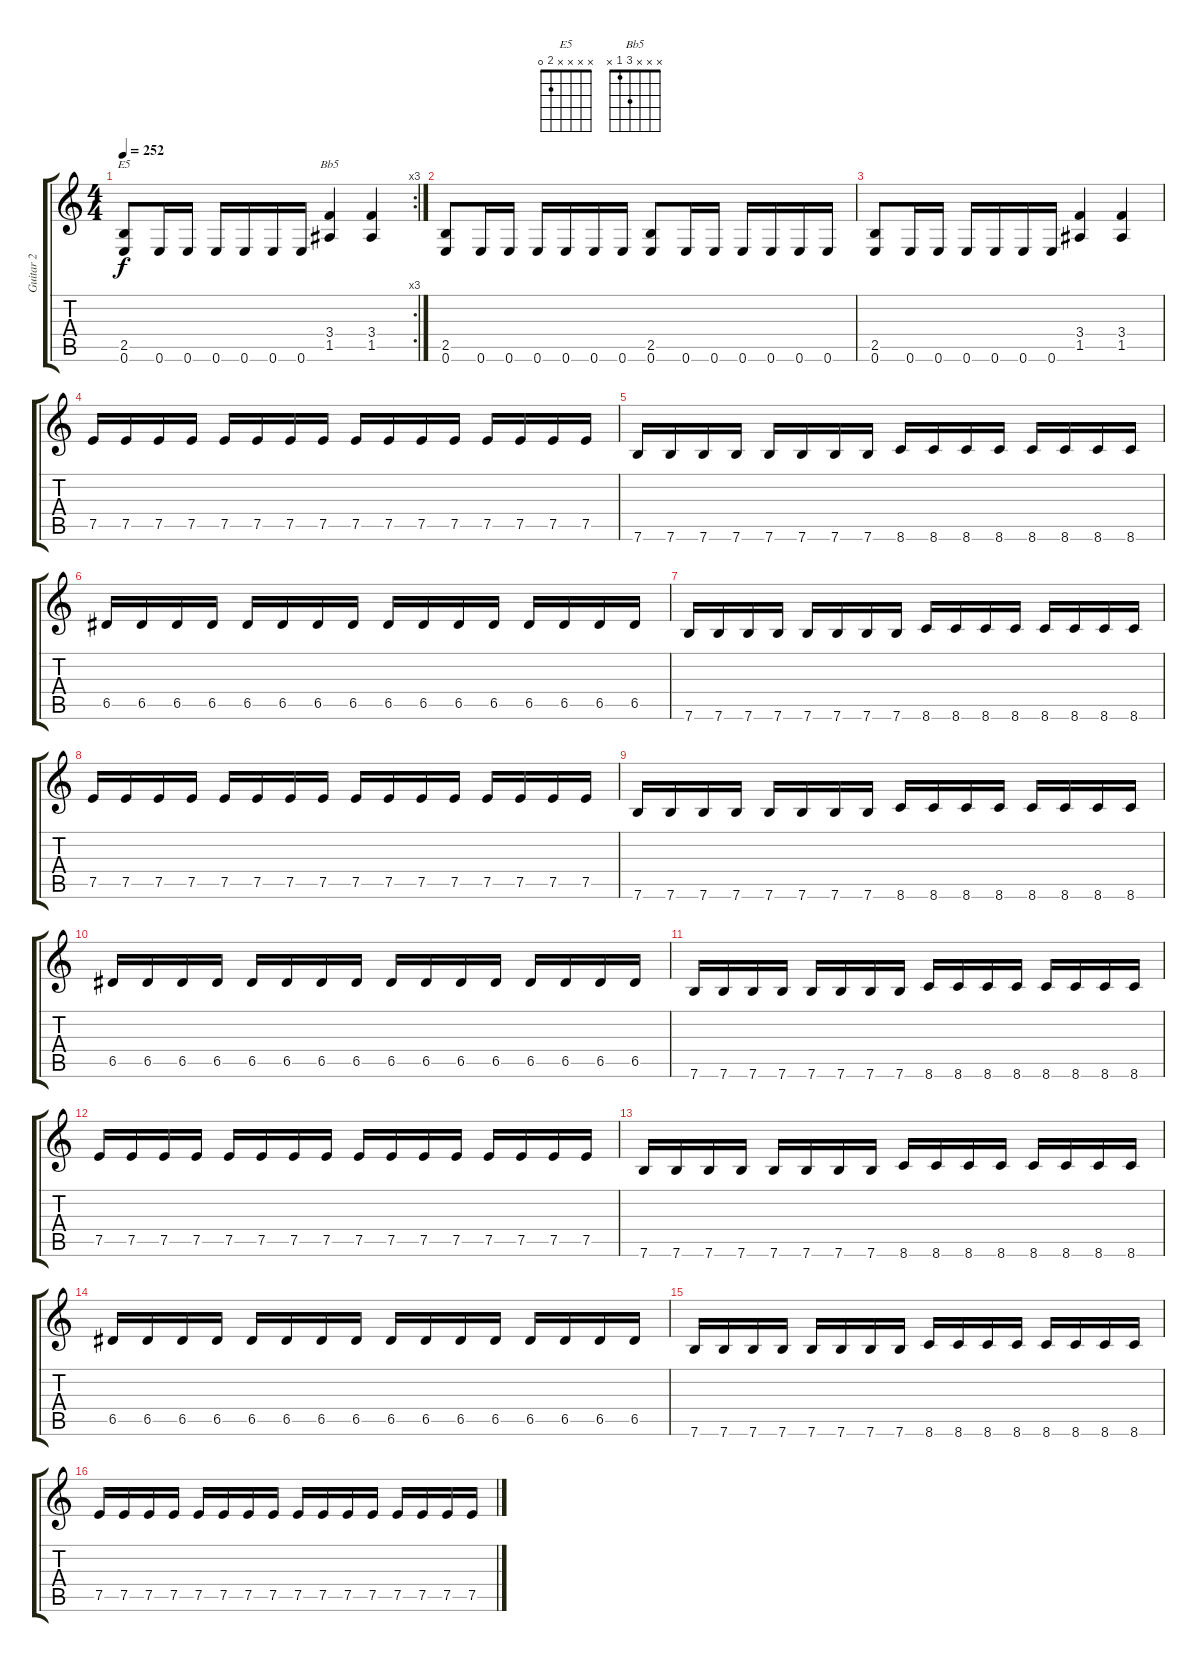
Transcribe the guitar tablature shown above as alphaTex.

\track ("Guitar 2" "Guitar 2") {instrument overdrivenguitar}
\staff {score tabs}
\tuning (E4 B3 G3 D3 A2 E2) {hide}
\chord ("E5" x x x x 2 0)
\chord ("Bb5" x x x 3 1 x)
\rc 3
\ts (4 4)
\tempo 252
\clef g2
\ks c
(2.5 0.6).8{ch "E5" dy f} 0.6.16 0.6.16 0.6.16 0.6.16 0.6.16 0.6.16 (3.4 1.5).4{ch "Bb5"} (3.4 1.5).4 |
(2.5 0.6).8 0.6.16 0.6.16 0.6.16 0.6.16 0.6.16 0.6.16 (2.5 0.6).8 0.6.16 0.6.16 0.6.16 0.6.16 0.6.16 0.6.16 |
(2.5 0.6).8 0.6.16 0.6.16 0.6.16 0.6.16 0.6.16 0.6.16 (3.4 1.5).4 (3.4 1.5).4 |
7.5.16 7.5.16 7.5.16 7.5.16 7.5.16 7.5.16 7.5.16 7.5.16 7.5.16 7.5.16 7.5.16 7.5.16 7.5.16 7.5.16 7.5.16 7.5.16 |
7.6.16 7.6.16 7.6.16 7.6.16 7.6.16 7.6.16 7.6.16 7.6.16 8.6.16 8.6.16 8.6.16 8.6.16 8.6.16 8.6.16 8.6.16 8.6.16 |
6.5.16 6.5.16 6.5.16 6.5.16 6.5.16 6.5.16 6.5.16 6.5.16 6.5.16 6.5.16 6.5.16 6.5.16 6.5.16 6.5.16 6.5.16 6.5.16 |
7.6.16 7.6.16 7.6.16 7.6.16 7.6.16 7.6.16 7.6.16 7.6.16 8.6.16 8.6.16 8.6.16 8.6.16 8.6.16 8.6.16 8.6.16 8.6.16 |
7.5.16 7.5.16 7.5.16 7.5.16 7.5.16 7.5.16 7.5.16 7.5.16 7.5.16 7.5.16 7.5.16 7.5.16 7.5.16 7.5.16 7.5.16 7.5.16 |
7.6.16 7.6.16 7.6.16 7.6.16 7.6.16 7.6.16 7.6.16 7.6.16 8.6.16 8.6.16 8.6.16 8.6.16 8.6.16 8.6.16 8.6.16 8.6.16 |
6.5.16 6.5.16 6.5.16 6.5.16 6.5.16 6.5.16 6.5.16 6.5.16 6.5.16 6.5.16 6.5.16 6.5.16 6.5.16 6.5.16 6.5.16 6.5.16 |
7.6.16 7.6.16 7.6.16 7.6.16 7.6.16 7.6.16 7.6.16 7.6.16 8.6.16 8.6.16 8.6.16 8.6.16 8.6.16 8.6.16 8.6.16 8.6.16 |
7.5.16 7.5.16 7.5.16 7.5.16 7.5.16 7.5.16 7.5.16 7.5.16 7.5.16 7.5.16 7.5.16 7.5.16 7.5.16 7.5.16 7.5.16 7.5.16 |
7.6.16 7.6.16 7.6.16 7.6.16 7.6.16 7.6.16 7.6.16 7.6.16 8.6.16 8.6.16 8.6.16 8.6.16 8.6.16 8.6.16 8.6.16 8.6.16 |
6.5.16 6.5.16 6.5.16 6.5.16 6.5.16 6.5.16 6.5.16 6.5.16 6.5.16 6.5.16 6.5.16 6.5.16 6.5.16 6.5.16 6.5.16 6.5.16 |
7.6.16 7.6.16 7.6.16 7.6.16 7.6.16 7.6.16 7.6.16 7.6.16 8.6.16 8.6.16 8.6.16 8.6.16 8.6.16 8.6.16 8.6.16 8.6.16 |
7.5.16 7.5.16 7.5.16 7.5.16 7.5.16 7.5.16 7.5.16 7.5.16 7.5.16 7.5.16 7.5.16 7.5.16 7.5.16 7.5.16 7.5.16 7.5.16
